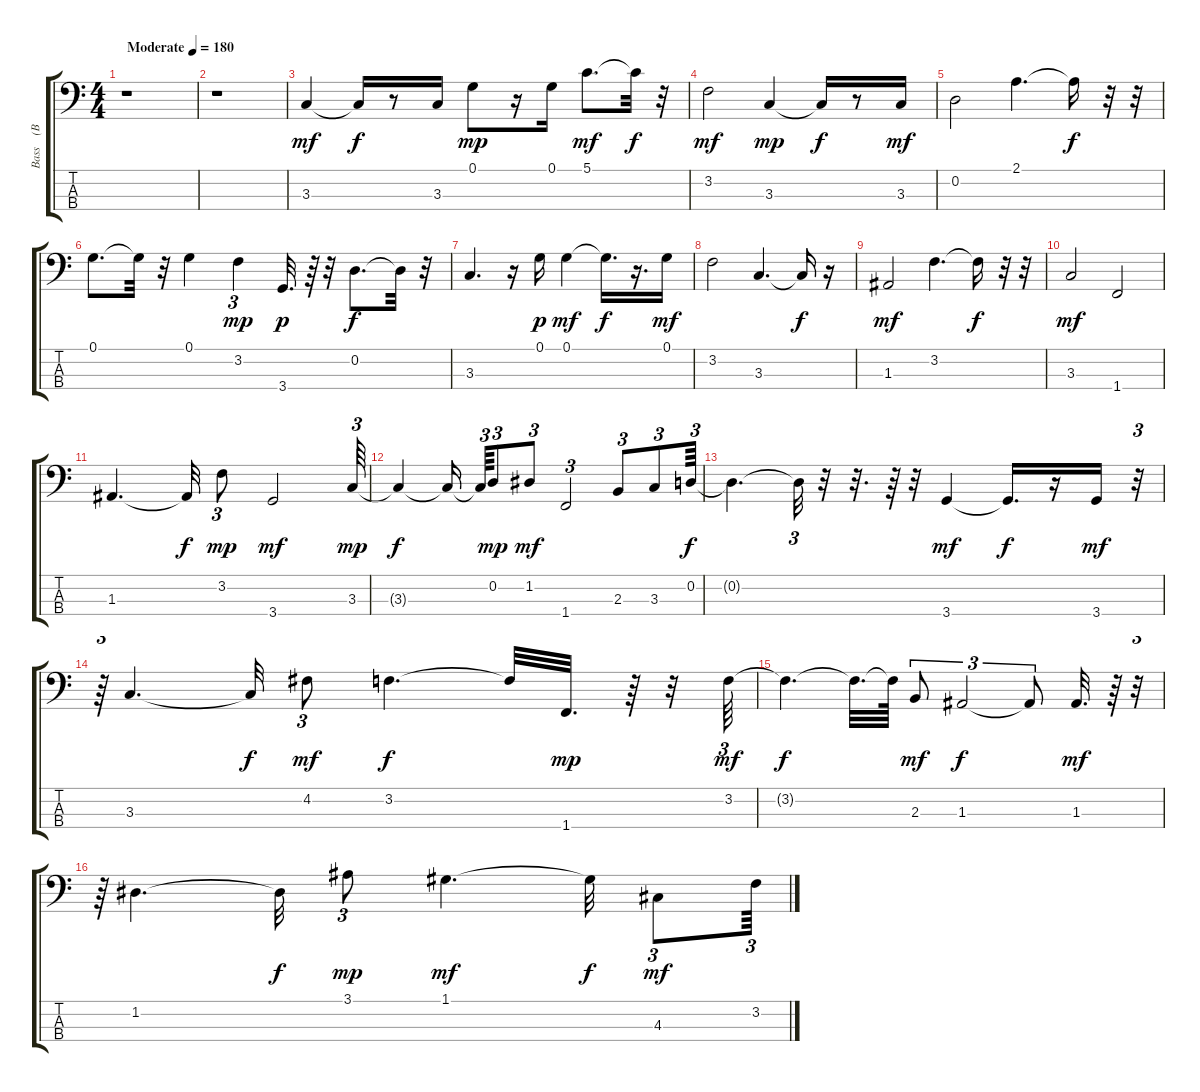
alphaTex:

\track ("Bass    (BB)" "Bass    (B") {instrument acousticbass}
\staff {score tabs}
\tuning (G2 D2 A1 E1) {hide}
\ts (4 4)
\tempo (180 "Moderate")
\clef f4
\ks c
r.1{dy mf instrument acousticbass} |
r.1 |
3.3.4 3.3{t}.16{dy f} r.8 3.3.16 0.1.8{dy mp} r.16 0.1.16 5.1.8{d dy mf} 5.1{t}.32{dy f} r.32 |
3.2.2{dy mf} 3.3.4{dy mp} 3.3{t}.16{dy f} r.8 3.3.16{dy mf} |
0.2.2 2.1.4{d} 2.1{t}.16{dy f} r.32 r.32 |
0.1.8{d} 0.1{t}.32 r.32 0.1.4 3.2.4{tu (3 2) dy mp} 3.4.32{d dy p} r.64 r.32 0.2.8{d dy f} 0.2{t}.32 r.32 |
3.3.4{d} r.16 0.1.16{dy p} 0.1.4{dy mf} 0.1{t}.16{d dy f} r.16{d} 0.1.16{dy mf} |
3.2.2 3.3.4{d} 3.3{t}.16{dy f} r.16 |
1.3.2{dy mf} 3.2.4{d} 3.2{t}.16{dy f} r.32 r.32 |
3.3.2{dy mf} 1.4.2 |
1.3.4{d} 1.3{t}.32{dy f} 3.2.8{tu (3 2) dy mp} 3.4.2{dy mf} 3.3.64{tu (3 2) dy mp} |
3.3{t}.4{dy f} 3.3{t}.16{beam splitsecondary} 3.3{t}.64{tu (3 2)} 0.2.8{tu (3 2) dy mp} 1.2.8{tu (3 2) dy mf} 1.4.2{tu (3 2)} 2.3.8{tu (3 2)} 3.3.8{tu (3 2)} 0.2.64{tu (3 2) dy f} |
0.2{t}.4{d} 0.2{t}.32{tu (3 2)} r.32 r.32{d} r.64 r.32 3.4.4{dy mf} 3.4{t}.16{d dy f} r.16 3.4.16{dy mf} r.32{tu (3 2)} |
r.64{tu (3 2)} 3.3.4{d} 3.3{t}.32{dy f} 4.2.8{tu (3 2) dy mf} 3.2.4{d dy f} 3.2{t}.32 1.4.32{d dy mp} r.64 r.32 3.2.64{tu (3 2) dy mf} |
3.2{t}.4{d dy f} 3.2{t}.32{d} 3.2{t}.64 2.3.8{tu (3 2) dy mf} 1.3.2{tu (3 2) dy f} 1.3{t}.8{tu (3 2)} 1.3.32{d dy mf} r.64 r.32{tu (3 2)} |
r.64{tu (3 2)} 1.2.4{d} 1.2{t}.32{dy f} 3.1.8{tu (3 2) dy mp} 1.1.4{d dy mf} 1.1{t}.32{dy f} 4.3.8{tu (3 2) dy mf} 3.2.64{tu (3 2)}
